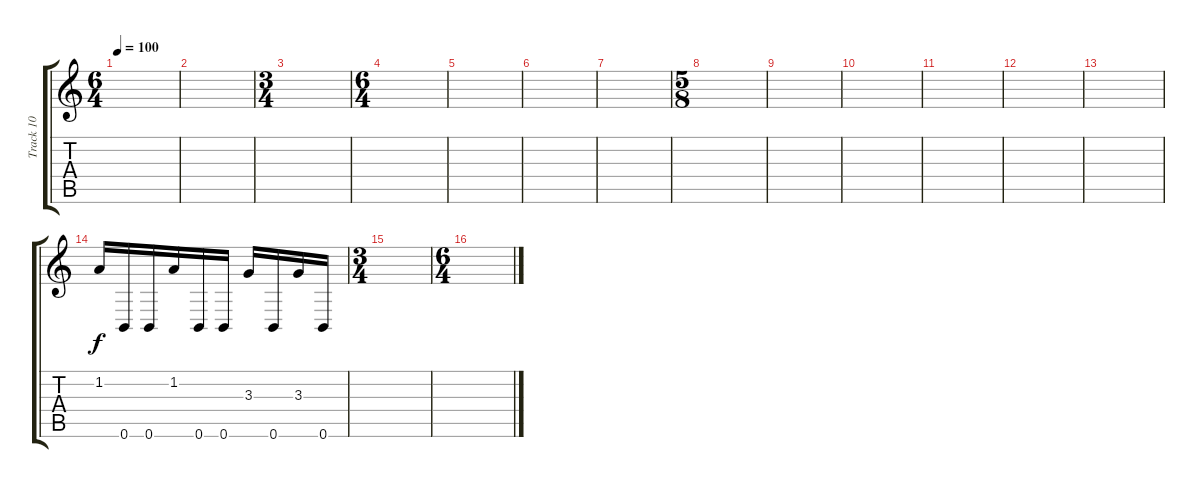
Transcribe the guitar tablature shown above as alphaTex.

\track ("Track 10" "Track 10") {instrument distortionguitar}
\staff {score tabs}
\tuning (Db4 Ab3 E3 B2 Gb2 B1) {hide}
\ts (6 4)
\tempo 100
\clef g2
\ks c
|
|
\ts (3 4)
|
\ts (6 4)
|
|
|
|
\ts (5 8)
|
|
|
|
|
|
1.2.16 0.6.16 0.6.16 1.2.16 0.6.16 0.6.16 3.3.16 0.6.16 3.3.16 0.6.16 |
\ts (3 4)
|
\ts (6 4)
